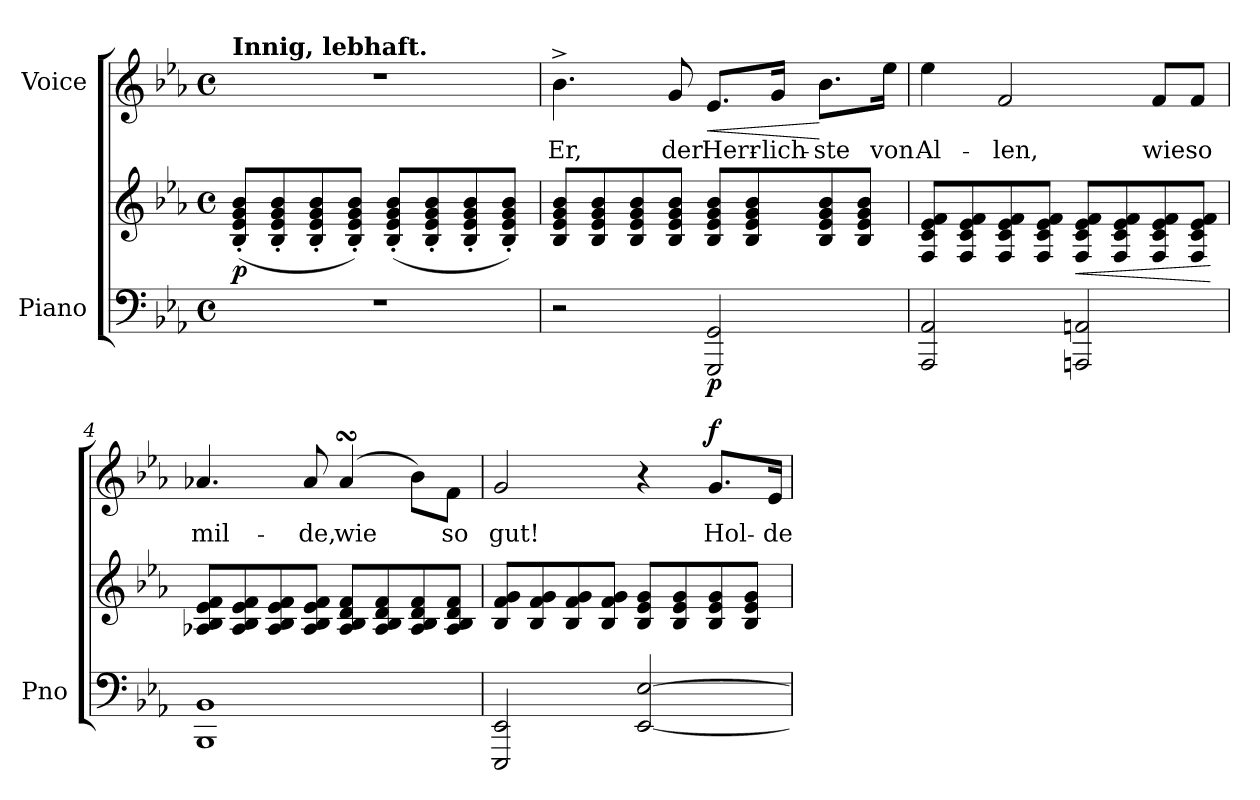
**kern	**kern	**dynam	**kern	**text	**dynam
*part2	*part2	*part2	*part1	*part1	*part1
*staff3	*staff2	*staff2/3	*staff1	*staff1	*staff1
*I"Piano	*	*	*I"Voice	*	*
*I'Pno	*	*	*	*	*
*clefF4	*clefG2	*	*clefG2	*	*
*k[b-e-a-]	*k[b-e-a-]	*	*k[b-e-a-]	*	*
*M4/4	*M4/4	*	*M4/4	*	*
*met(c)	*met(c)	*	*met(c)	*	*
=1	=1	=1	=1	=1	=1
!	!	!	!LO:TX:a:B:t=Innig, lebhaft.	!	!
!	!	!LO:DY:b	!	!	!
1r	(<8B-/' 8e-/' 8g/' 8b-/'L	p	1r	.	.
.	8B-/' 8e-/' 8g/' 8b-/'	.	.	.	.
.	8B-/' 8e-/' 8g/' 8b-/'	.	.	.	.
.	8B-/' 8e-/' 8g/' 8b-/'J)	.	.	.	.
.	(<8B-/' 8e-/' 8g/' 8b-/'L	.	.	.	.
.	8B-/' 8e-/' 8g/' 8b-/'	.	.	.	.
.	8B-/' 8e-/' 8g/' 8b-/'	.	.	.	.
.	8B-/' 8e-/' 8g/' 8b-/'J)	.	.	.	.
=2	=2	=2	=2	=2	=2
!	!	!	!	!LO:LY:b	!
2r	8B-/ 8e-/ 8g/ 8b-/L	.	4.b-^\	Er,	.
.	8B-/ 8e-/ 8g/ 8b-/	.	.	.	.
.	8B-/ 8e-/ 8g/ 8b-/	.	.	.	.
!	!	!	!	!LO:LY:b	!
.	8B-/ 8e-/ 8g/ 8b-/J	.	8g/	der	.
!	!	!LO:DY:b=2	!	!LO:LY:b	!LO:HP:b
2GGG/ 2GG/	8B-/ 8e-/ 8g/ 8b-/L	p	8.e-/L	Herr-	<
.	8B-/ 8e-/ 8g/ 8b-/	.	.	.	.
!	!	!	!	!LO:LY:b	!
.	.	.	16g/Jk	-lich-	.
!	!	!	!	!LO:LY:b	!
.	8B-/ 8e-/ 8g/ 8b-/	.	8.b-\L	-ste	[
.	8B-/ 8e-/ 8g/ 8b-/J	.	.	.	.
!	!	!	!	!LO:LY:b	!
.	.	.	16ee-\Jk	von	.
=3	=3	=3	=3	=3	=3
!	!	!	!	!LO:LY:b	!
2AAA-/ 2AA-/	8F/ 8c/ 8e-/ 8f/L	.	4ee-\	Al-	.
.	8F/ 8c/ 8e-/ 8f/	.	.	.	.
!	!	!	!	!LO:LY:b	!
.	8F/ 8c/ 8e-/ 8f/	.	2f/	-len,	.
.	8F/ 8c/ 8e-/ 8f/J	.	.	.	.
!	!	!LO:HP:b	!	!	!
2AAAn/ 2AAn/	8F/ 8c/ 8e-/ 8f/L	<	.	.	.
.	8F/ 8c/ 8e-/ 8f/	.	.	.	.
!	!	!	!	!LO:LY:b	!
.	8F/ 8c/ 8e-/ 8f/	.	8f/L	wie	.
!	!	!	!	!LO:LY:b	!
.	8F/ 8c/ 8e-/ 8f/J	.	8f/J	so	.
.	.	[	.	.	.
=4	=4	=4	=4	=4	=4
!	!	!	!	!LO:LY:b	!
1BBB- 1BB-	8A-X/ 8B-/ 8e-/ 8f/L	.	4.a-X/	mil-	.
.	8A-/ 8B-/ 8e-/ 8f/	.	.	.	.
.	8A-/ 8B-/ 8e-/ 8f/	.	.	.	.
!	!	!	!	!LO:LY:b	!
.	8A-/ 8B-/ 8e-/ 8f/J	.	8a-/	-de,	.
!	!	!	!	!LO:LY:b	!
.	8A-/ 8B-/ 8d/ 8f/L	.	(>4a-sSSs/	wie	.
.	8A-/ 8B-/ 8d/ 8f/	.	.	.	.
.	8A-/ 8B-/ 8d/ 8f/	.	8b-\L)	.	.
!	!	!	!	!LO:LY:b	!
.	8A-/ 8B-/ 8d/ 8f/J	.	8f\J	so	.
!!LO:LB:g=z
=5	=5	=5	=5	=5	=5
!	!	!	!	!LO:LY:b	!
2EEE-/ 2EE-/	8B-/ 8f/ 8g/L	.	2g/	gut!	.
.	8B-/ 8f/ 8g/	.	.	.	.
.	8B-/ 8f/ 8g/	.	.	.	.
.	8B-/ 8f/ 8g/J	.	.	.	.
[2EE-/ [2E-/	8B-/ 8e-/ 8g/L	.	4r	.	.
.	8B-/ 8e-/ 8g/	.	.	.	.
!	!	!	!	!LO:LY:b	!LO:DY:a
.	8B-/ 8e-/ 8g/	.	8.g/L	Hol-	f
.	8B-/ 8e-/ 8g/J	.	.	.	.
!	!	!	!	!LO:LY:b	!
.	.	.	16e-/Jk	-de	.
=	=	=	=	=	=
*-	*-	*-	*-	*-	*-
